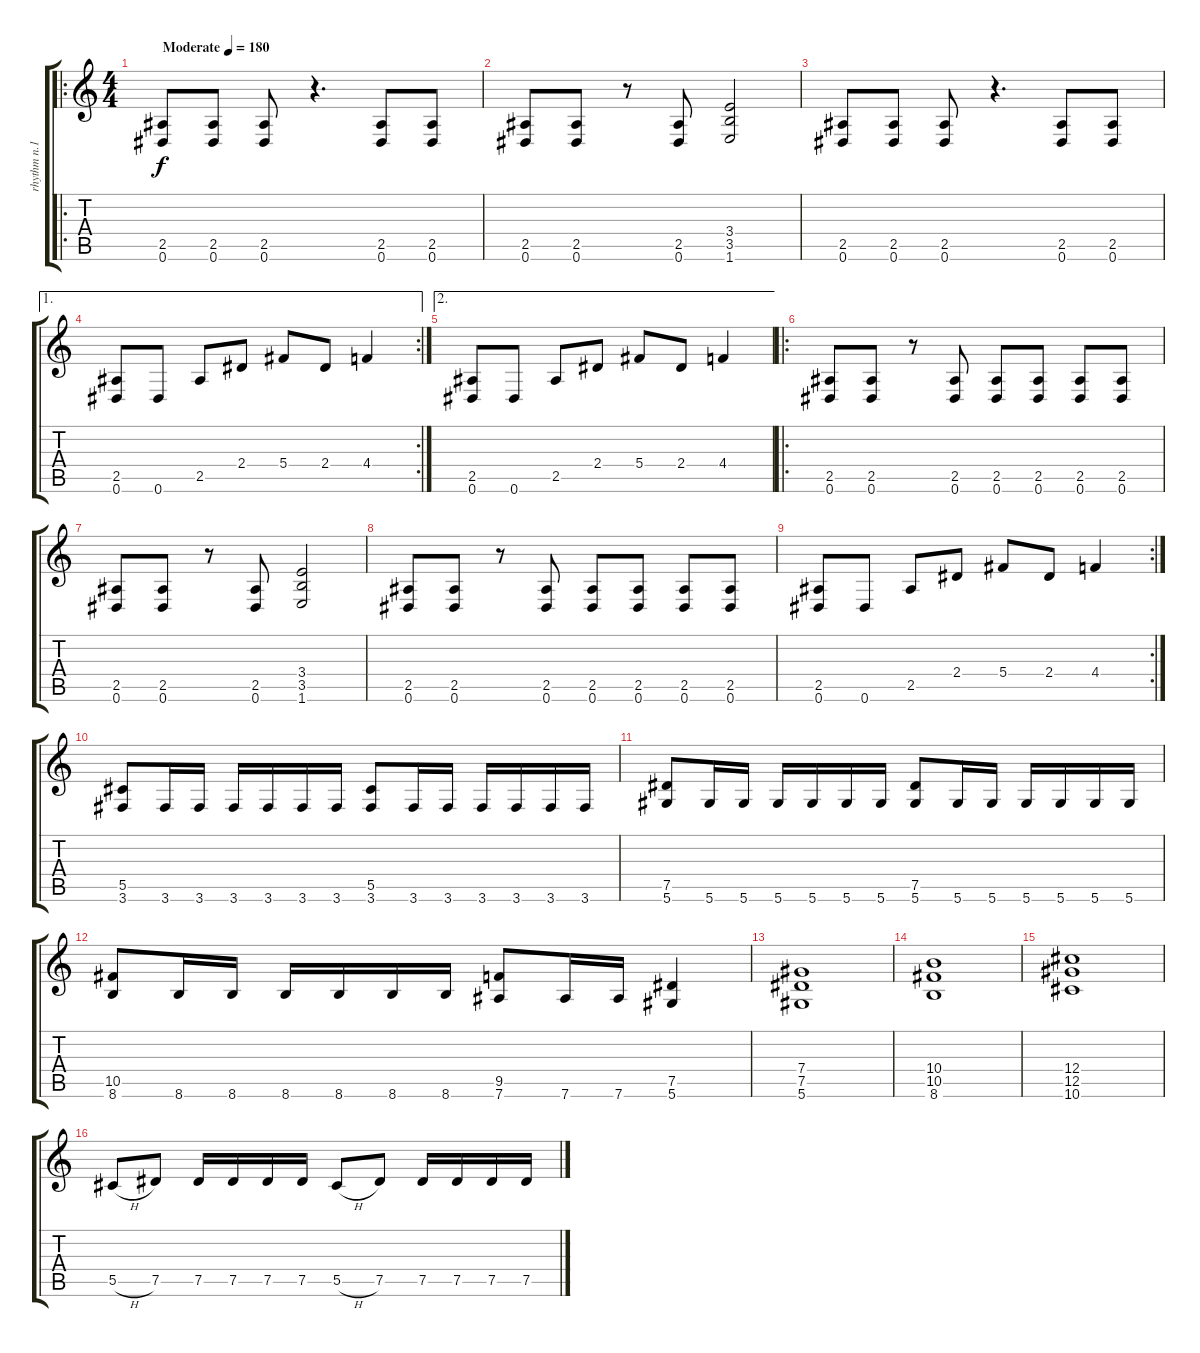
\track ("rhythm n.1" "rhythm n.1") {instrument distortionguitar}
\staff {score tabs}
\tuning (Eb4 Bb3 Gb3 Db3 Ab2 Eb2) {hide}
\ro
\ts (4 4)
\tempo (180 "Moderate")
\clef g2
\ks c
(2.5 0.6).8{dy f instrument distortionguitar} (2.5 0.6).8 (2.5 0.6).8 r.4{d} (2.5 0.6).8 (2.5 0.6).8 |
(2.5 0.6).8 (2.5 0.6).8 r.8 (2.5 0.6).8 (3.4 3.5 1.6).2 |
(2.5 0.6).8 (2.5 0.6).8 (2.5 0.6).8 r.4{d} (2.5 0.6).8 (2.5 0.6).8 |
\ae 1
\rc 2
(2.5 0.6).8 0.6.8 2.5.8 2.4.8 5.4.8 2.4.8 4.4.4 |
\ae 2
(2.5 0.6).8 0.6.8 2.5.8 2.4.8 5.4.8 2.4.8 4.4.4 |
\ro
(2.5 0.6).8 (2.5 0.6).8 r.8 (2.5 0.6).8 (2.5 0.6).8 (2.5 0.6).8 (2.5 0.6).8 (2.5 0.6).8 |
(2.5 0.6).8 (2.5 0.6).8 r.8 (2.5 0.6).8 (3.4 3.5 1.6).2 |
(2.5 0.6).8 (2.5 0.6).8 r.8 (2.5 0.6).8 (2.5 0.6).8 (2.5 0.6).8 (2.5 0.6).8 (2.5 0.6).8 |
\rc 2
(2.5 0.6).8 0.6.8 2.5.8 2.4.8 5.4.8 2.4.8 4.4.4 |
(5.5 3.6).8 3.6.16 3.6.16 3.6.16 3.6.16 3.6.16 3.6.16 (5.5 3.6).8 3.6.16 3.6.16 3.6.16 3.6.16 3.6.16 3.6.16 |
(7.5 5.6).8 5.6.16 5.6.16 5.6.16 5.6.16 5.6.16 5.6.16 (7.5 5.6).8 5.6.16 5.6.16 5.6.16 5.6.16 5.6.16 5.6.16 |
(10.5 8.6).8 8.6.16 8.6.16 8.6.16 8.6.16 8.6.16 8.6.16 (9.5 7.6).8 7.6.16 7.6.16 (7.5 5.6).4 |
(7.4 7.5 5.6).1 |
(10.4 10.5 8.6).1 |
(12.4 12.5 10.6).1 |
5.5{h}.8 7.5.8 7.5.16 7.5.16 7.5.16 7.5.16 5.5{h}.8 7.5.8 7.5.16 7.5.16 7.5.16 7.5.16
